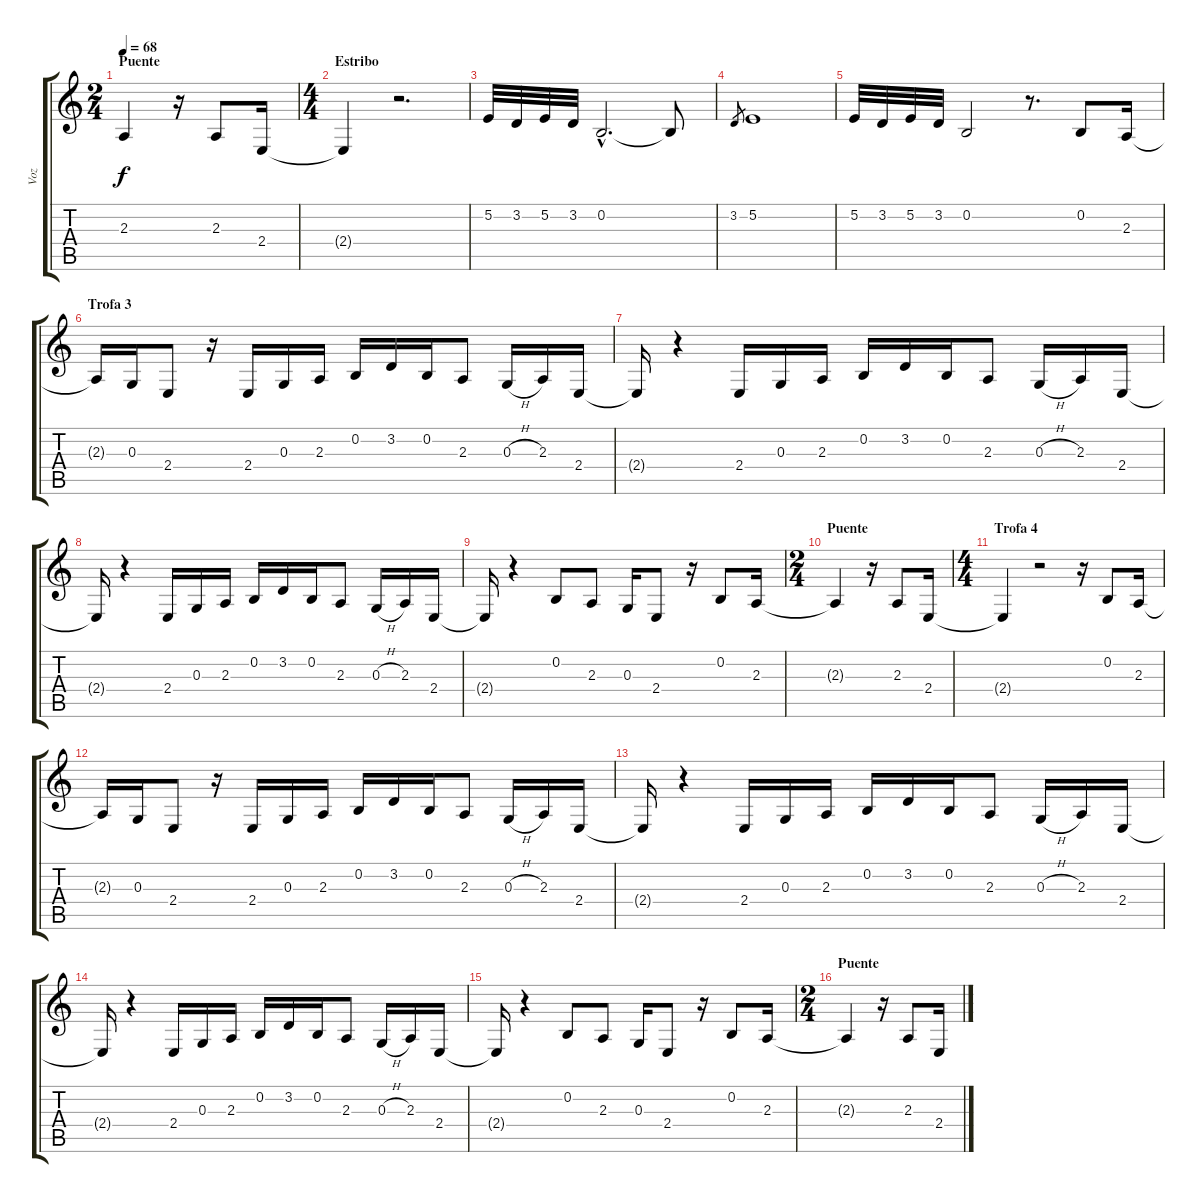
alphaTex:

\track ("Voz" "Voz") {instrument voiceoohs}
\staff {score tabs}
\tuning (E4 B3 G3 D3 A2 E2) {hide}
\ts (2 4)
\section ("" "Puente")
\tempo 68
\clef g2
\ks c
2.3{t}.4{dy f} r.16 2.3.8 2.4.16 |
\ts (4 4)
\section ("" "Estribo")
2.4{t}.4 r.2{d} |
5.2.32 3.2.32 5.2.32 3.2.32 0.2{hac}.2{d} 0.2{t}.8 |
3.2.8{gr} 5.2.1 |
5.2.32 3.2.32 5.2.32 3.2.32 0.2.2 r.8{d} 0.2.8 2.3.16 |
\section ("" "Trofa 3")
2.3{t}.16 0.3.16 2.4.8 r.16 2.4.16 0.3.16 2.3.16 0.2.16 3.2.16 0.2.16 2.3.8 0.3{h}.16 2.3.16 2.4.16 |
2.4{t}.16 r.4 2.4.16 0.3.16 2.3.16 0.2.16 3.2.16 0.2.16 2.3.8 0.3{h}.16 2.3.16 2.4.16 |
2.4{t}.16 r.4 2.4.16 0.3.16 2.3.16 0.2.16 3.2.16 0.2.16 2.3.8 0.3{h}.16 2.3.16 2.4.16 |
2.4{t}.16 r.4 0.2.8 2.3.8 0.3.16 2.4.8 r.16 0.2.8 2.3.16 |
\ts (2 4)
\section ("" "Puente")
2.3{t}.4 r.16 2.3.8 2.4.16 |
\ts (4 4)
\section ("" "Trofa 4")
2.4{t}.4 r.2 r.16 0.2.8 2.3.16 |
2.3{t}.16 0.3.16 2.4.8 r.16 2.4.16 0.3.16 2.3.16 0.2.16 3.2.16 0.2.16 2.3.8 0.3{h}.16 2.3.16 2.4.16 |
2.4{t}.16 r.4 2.4.16 0.3.16 2.3.16 0.2.16 3.2.16 0.2.16 2.3.8 0.3{h}.16 2.3.16 2.4.16 |
2.4{t}.16 r.4 2.4.16 0.3.16 2.3.16 0.2.16 3.2.16 0.2.16 2.3.8 0.3{h}.16 2.3.16 2.4.16 |
2.4{t}.16 r.4 0.2.8 2.3.8 0.3.16 2.4.8 r.16 0.2.8 2.3.16 |
\ts (2 4)
\section ("" "Puente")
2.3{t}.4 r.16 2.3.8 2.4.16
